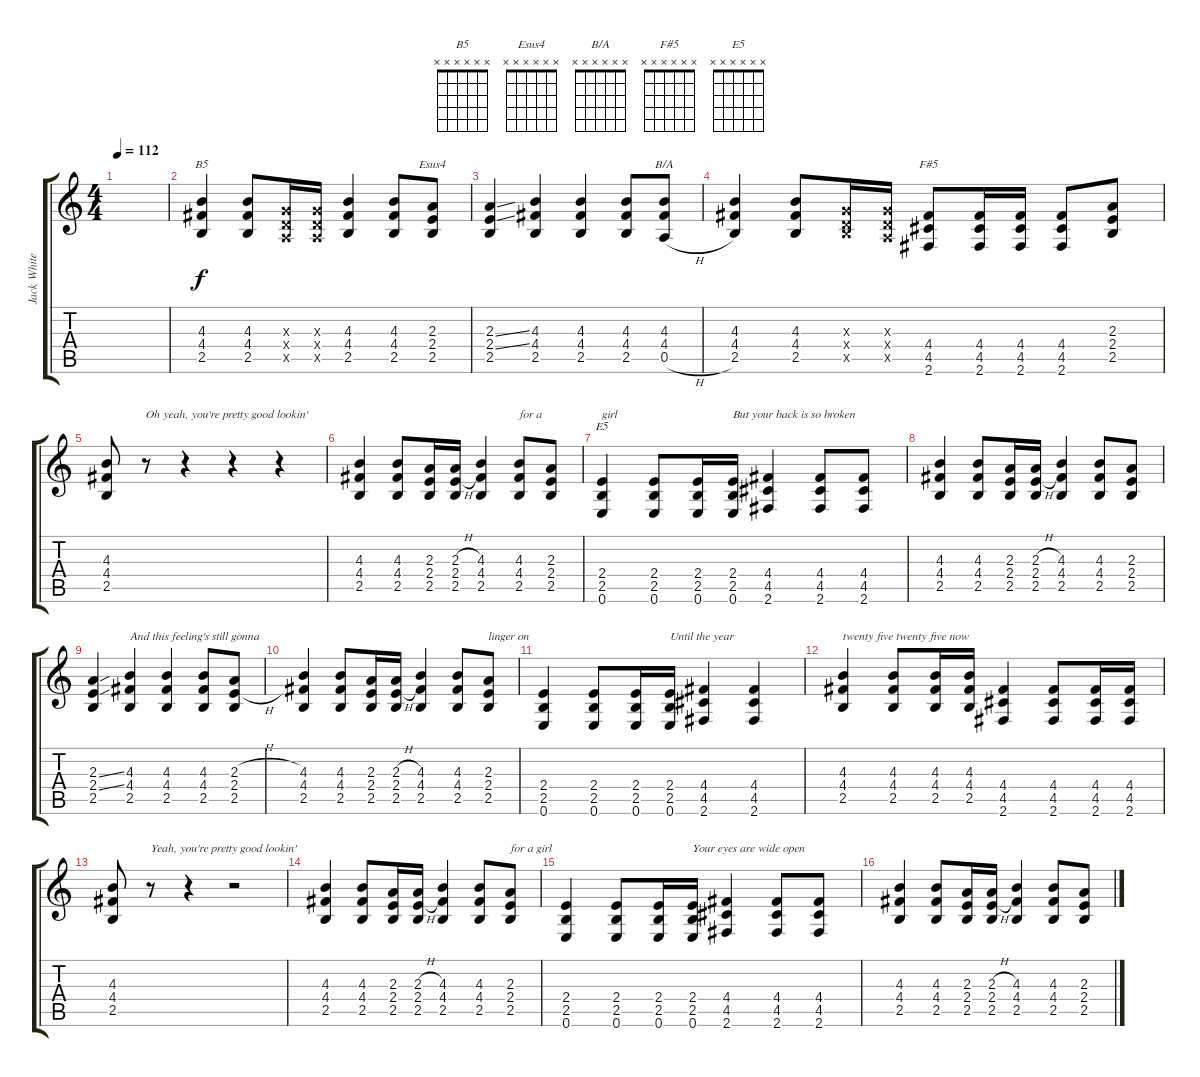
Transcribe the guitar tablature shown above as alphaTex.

\track ("Jack White" "Jack White") {instrument overdrivenguitar}
\staff {score tabs}
\tuning (E4 B3 G3 D3 A2 E2) {hide}
\chord ("B5" x x x x x x)
\chord ("Esus4" x x x x x x)
\chord ("B/A" x x x x x x)
\chord ("F#5" x x x x x x)
\chord ("E5" x x x x x x)
\ts (4 4)
\tempo 112
\clef g2
\ks c
|
(4.3 4.4 2.5).4{ch "B5"} (4.3 4.4 2.5).8 (0.3{x} 0.4{x} 0.5{x}).16 (0.3{x} 0.4{x} 0.5{x}).16 (4.3 4.4 2.5).4 (4.3 4.4 2.5).8 (2.3 2.4 2.5).8{ch "Esus4"} |
(2.3{ss} 2.4{ss} 2.5).4 (4.3 4.4 2.5).4 (4.3 4.4 2.5).4 (4.3 4.4 2.5).8 (4.3 4.4 0.5{h}).8{ch "B/A"} |
(4.3 4.4 2.5).4 (4.3 4.4 2.5).8 (0.3{x} 0.4{x} 2.5{x}).16 (0.3{x} 0.4{x} 0.5{x}).16 (4.4 4.5 2.6).8{ch "F#5"} (4.4 4.5 2.6).16 (4.4 4.5 2.6).16 (4.4 4.5 2.6).8 (2.3 2.4 2.5).8 |
(4.3 4.4 2.5).8 r.8{txt "Oh yeah, you're pretty good lookin' "} r.4 r.4 r.4 |
(4.3 4.4 2.5).4 (4.3 4.4 2.5).8 (2.3 2.4 2.5).16 (2.3{h} 2.4{h} 2.5).16 (4.3 4.4 2.5).4 (4.3 4.4 2.5).8{txt "for a"} (2.3 2.4 2.5).8 |
(2.4 2.5 0.6).4{ch "E5" txt "girl"} (2.4 2.5 0.6).8 (2.4 2.5 0.6).16 (2.4 2.5 0.6).16{txt "But your back is so broken"} (4.4 4.5 2.6).4 (4.4 4.5 2.6).8 (4.4 4.5 2.6).8 |
(4.3 4.4 2.5).4 (4.3 4.4 2.5).8 (2.3 2.4 2.5).16 (2.3{h} 2.4{h} 2.5).16 (4.3 4.4 2.5).4 (4.3 4.4 2.5).8 (2.3 2.4 2.5).8 |
(2.3{ss} 2.4{ss} 2.5).4 (4.3 4.4 2.5).4{txt "And this feeling's still gonna "} (4.3 4.4 2.5).4 (4.3 4.4 2.5).8 (2.3{h} 2.4{h} 2.5).8 |
(4.3 4.4 2.5).4 (4.3 4.4 2.5).8 (2.3 2.4 2.5).16 (2.3{h} 2.4{h} 2.5).16 (4.3 4.4 2.5).4 (4.3 4.4 2.5).8 (2.3 2.4 2.5).8{txt "linger on"} |
(2.4 2.5 0.6).4 (2.4 2.5 0.6).8 (2.4 2.5 0.6).16 (2.4 2.5 0.6).16{txt "Until the year"} (4.4 4.5 2.6).4 (4.4 4.5 2.6).4 |
(4.3 4.4 2.5).4{txt "twenty five twenty five now"} (4.3 4.4 2.5).8 (4.3 4.4 2.5).16 (4.3 4.4 2.5).16 (4.4 4.5 2.6).4 (4.4 4.5 2.6).8 (4.4 4.5 2.6).16 (4.4 4.5 2.6).16 |
(4.3 4.4 2.5).8 r.8{txt "Yeah, you're pretty good lookin' "} r.4 r.2 |
(4.3 4.4 2.5).4 (4.3 4.4 2.5).8 (2.3 2.4 2.5).16 (2.3{h} 2.4{h} 2.5).16 (4.3 4.4 2.5).4 (4.3 4.4 2.5).8 (2.3 2.4 2.5).8{txt "for a girl"} |
(2.4 2.5 0.6).4 (2.4 2.5 0.6).8 (2.4 2.5 0.6).16 (2.4 2.5 0.6).16{txt "Your eyes are wide open"} (4.4 4.5 2.6).4 (4.4 4.5 2.6).8 (4.4 4.5 2.6).8 |
(4.3 4.4 2.5).4 (4.3 4.4 2.5).8 (2.3 2.4 2.5).16 (2.3{h} 2.4{h} 2.5).16 (4.3 4.4 2.5).4 (4.3 4.4 2.5).8 (2.3 2.4 2.5).8
